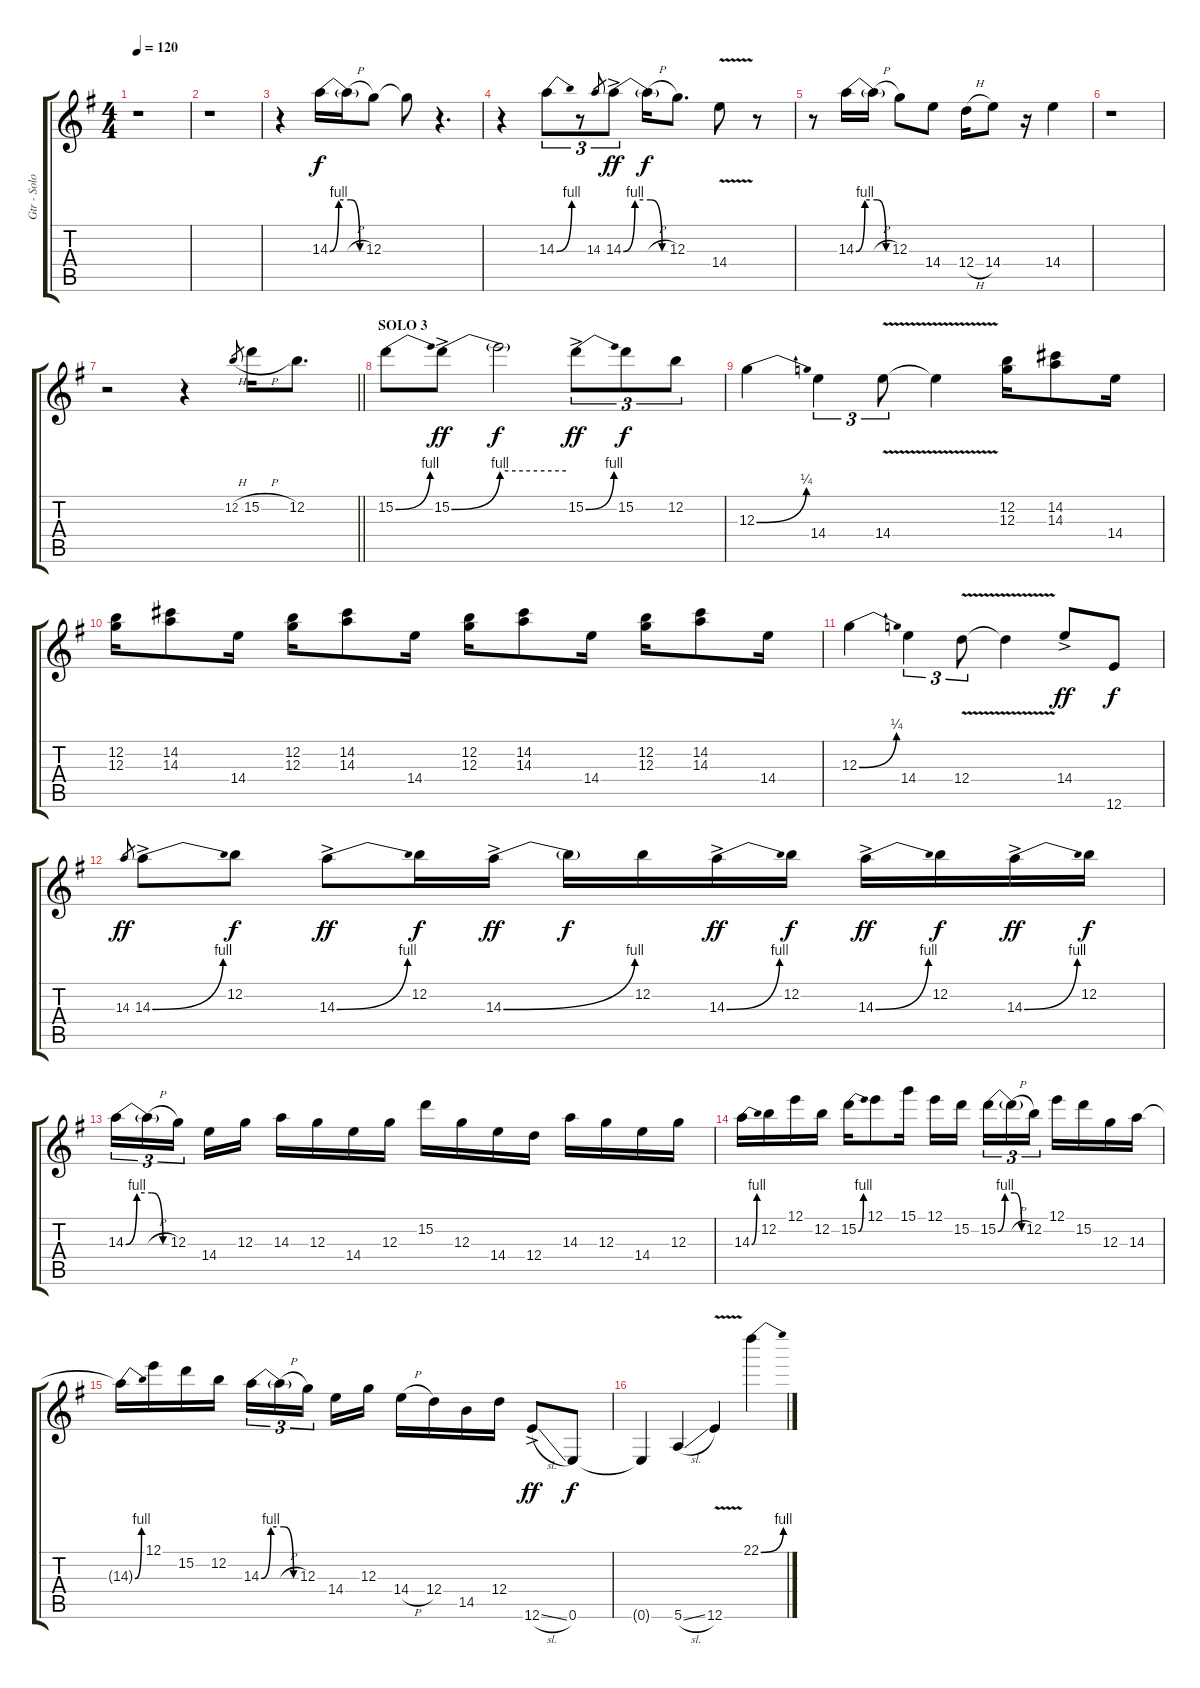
\track ("Gtr - Solo" "Gtr - Solo") {instrument overdrivenguitar}
\staff {score tabs}
\tuning (E4 B3 G3 D3 A2 E2) {hide}
\ts (4 4)
\tempo 120
\clef g2
\ks eminor
r.1{dy f} |
r.1 |
r.4 14.3{be (custom 0 0 15 4 35 4 50 0 60 0)}.16 14.3{h t}.16 12.3.8 12.3{t}.8 r.4{d} |
r.4 14.3{be (bend 0 0 60 4)}.8{tu (3 2)} r.8{tu (3 2)} 14.3.8{gr} 14.3{be (custom 0 0 15 4 35 4 50 0 60 0) ac}.8{tu (3 2) dy ff} 14.3{h t}.16{dy f} 12.3.8{d} 14.4{v}.8 r.8 |
r.8 14.3{be (custom 0 0 15 4 35 4 50 0 60 0)}.16 14.3{h t}.16 12.3.8 14.4.8 12.4{h}.16 14.4.8 r.16 14.4.4 |
r.1 |
\barLineRight lightlight
r.2 r.4 12.2{h}.8{gr} 15.2{h}.16 12.2.8{d} |
\section ("" "SOLO 3")
15.2{be (bend 0 0 60 4)}.8 15.2{be (bend 0 0 60 4) ac}.8{dy ff} 15.2{be (hold 0 4 60 4) t}.2{dy f} 15.2{be (bend 0 0 60 4) ac}.8{tu (3 2) dy ff} 15.2.8{tu (3 2) dy f} 12.2.8{tu (3 2)} |
12.3{be (bend 0 0 60 1)}.4 14.4.4{tu (3 2)} 14.4{v}.8{tu (3 2)} 14.4{t}.4 (12.2 12.3).16 (14.2 14.3).8 14.4.16 |
(12.2 12.3).16 (14.2 14.3).8 14.4.16 (12.2 12.3).16 (14.2 14.3).8 14.4.16 (12.2 12.3).16 (14.2 14.3).8 14.4.16 (12.2 12.3).16 (14.2 14.3).8 14.4.16 |
12.3{be (bend 0 0 60 1)}.4 14.4.4{tu (3 2)} 12.4{v}.8{tu (3 2)} 12.4{t}.4 14.4{ac}.8{dy ff} 12.6.8{dy f} |
14.3.8{gr dy ff} 14.3{be (bend 0 0 60 4) ac}.8 12.2.8{dy f} 14.3{be (bend 0 0 60 4) ac}.8{dy ff} 12.2.16{dy f} 14.3{be (bend 0 0 60 4) ac}.16{dy ff} 14.3{t}.16{dy f} 12.2.16 14.3{be (bend 0 0 60 4) ac}.16{dy ff} 12.2.16{dy f} 14.3{be (bend 0 0 60 4) ac}.16{dy ff} 12.2.16{dy f} 14.3{be (bend 0 0 60 4) ac}.16{dy ff} 12.2.16{dy f} |
14.3{be (custom 0 0 15 4 35 4 50 0 60 0)}.16{tu (3 2)} 14.3{h t}.16{tu (3 2)} 12.3.16{tu (3 2) beam splitsecondary} 14.4.16 12.3.16 14.3.16 12.3.16 14.4.16 12.3.16 15.2.16 12.3.16 14.4.16 12.4.16 14.3.16 12.3.16 14.4.16 12.3.16 |
14.3{be (bend 0 0 60 4)}.16 12.2.16 12.1.16 12.2.16 15.2{be (bend 0 0 60 4)}.16 12.1.8 15.1.16 12.1.16 15.2.16{beam splitsecondary} 15.2{be (custom 0 0 15 4 35 4 50 0 60 0)}.16{tu (3 2)} 15.2{h t}.16{tu (3 2)} 12.2.16{tu (3 2)} 12.1.16 15.2.16 12.3.16 14.3.16 |
14.3{be (bend 0 0 60 4) t}.16 12.1.16 15.2.16 12.2.16 14.3{be (custom 0 0 15 4 35 4 50 0 60 0)}.16{tu (3 2)} 14.3{h t}.16{tu (3 2)} 12.3.16{tu (3 2) beam splitsecondary} 14.4.16 12.3.16 14.4{h}.16 12.4.16 14.5.16 12.4.16 12.6{sl ac}.8{dy ff} 0.6.8{dy f} |
0.6{t}.4 5.6{sl}.4 12.6{v}.4 22.1{be (bend 0 0 60 4)}.4
